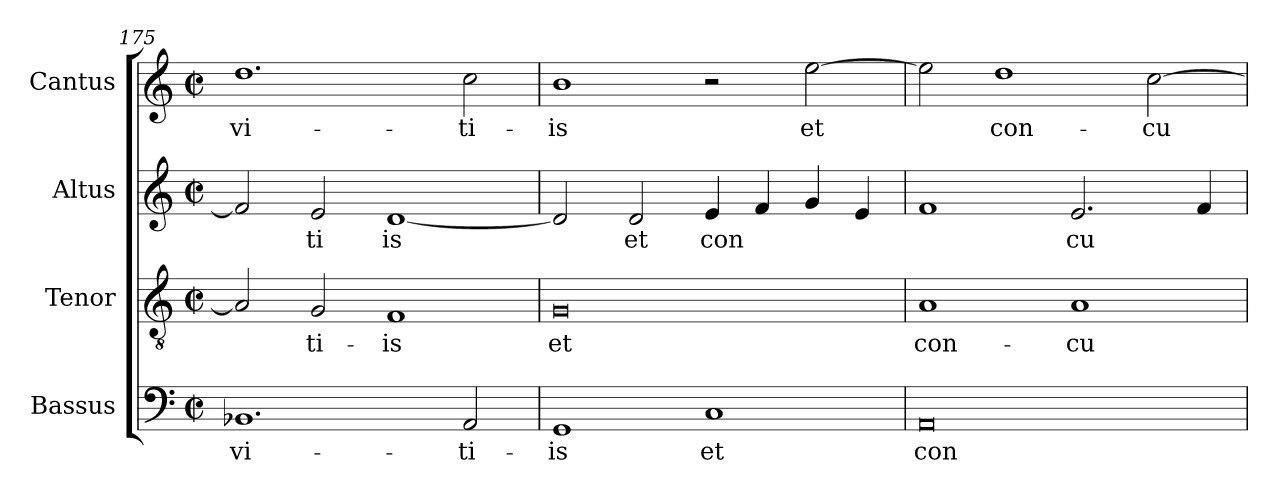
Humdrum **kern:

**kern	**text	**kern	**text	**kern	**text	**kern	**text
*part4	*part4	*part3	*part3	*part2	*part2	*part1	*part1
*staff4	*staff4	*staff3	*staff3	*staff2	*staff2	*staff1	*staff1
*I"Bassus	*	*I"Tenor	*	*I"Altus	*	*I"Cantus	*
*	*	*	*	*I'A	*	*I'C	*
!!LO:LB:g=z
*clefF4	*	*clefGv2	*	*clefG2	*	*clefG2	*
*k[]	*	*k[]	*	*k[]	*	*k[]	*
*C:	*	*C:	*	*C:	*	*C:	*
*M2/2	*	*M2/2	*	*M2/2	*	*M2/2	*
*met(c|)	*	*met(c|)	*	*met(c|)	*	*met(c|)	*
=175	=175	=175	=175	=175	=175	=175	=175
!	!LO:LY:b:cj	!	!LO:LY:b:cj	!	!LO:LY:b:cj	!	!LO:LY:b:cj
1.BB-X	vi-	2A/]	.	2f/]	.	1.dd	vi-
!	!	!	!LO:LY:b:cj	!	!LO:LY:b:cj	!	!
.	.	2G/	ti-	2e/	ti	.	.
!	!	!	!LO:LY:b:cj	!	!LO:LY:b:cj	!	!
.	.	1F	-is	[<1d	is	.	.
!	!LO:LY:b:cj	!	!	!	!	!	!LO:LY:b:cj
2AA/	-ti-	.	.	.	.	2cc\	-ti-
=176	=176	=176	=176	=176	=176	=176	=176
!	!LO:LY:b:cj	!	!LO:LY:b:cj	!	!LO:LY:b:cj	!	!LO:LY:b:cj
1GG	-is	0G	et	2d/]	.	1b	-is
!	!	!	!	!	!LO:LY:b:cj	!	!
.	.	.	.	2d/	et	.	.
!	!LO:LY:b:cj	!	!	!	!LO:LY:b:cj	!	!
1C	et	.	.	4e/	con	2r	.
!	!	!	!	!	!LO:LY:b:cj	!	!
.	.	.	.	4f/	.	.	.
!	!	!	!	!	!LO:LY:b:cj	!	!LO:LY:b:cj
.	.	.	.	4g/	.	[>2ee\	et
!	!	!	!	!	!LO:LY:b:cj	!	!
.	.	.	.	4e/	.	.	.
=177	=177	=177	=177	=177	=177	=177	=177
!	!LO:LY:b:cj	!	!LO:LY:b:cj	!	!LO:LY:b:cj	!	!LO:LY:b:cj
0AA	con-	1A	con-	1f	.	2ee\]	.
!	!	!	!	!	!	!	!LO:LY:b:cj
.	.	.	.	.	.	1dd	con-
!	!	!	!LO:LY:b:cj	!	!LO:LY:b:cj	!	!
.	.	1A	-cu-	2.e/	cu	.	.
!	!	!	!	!	!	!	!LO:LY:b:cj
.	.	.	.	.	.	[>2cc\	-cu-
!	!	!	!	!	!LO:LY:b:cj	!	!
.	.	.	.	4f/	.	.	.
=	=	=	=	=	=	=	=
*-	*-	*-	*-	*-	*-	*-	*-
